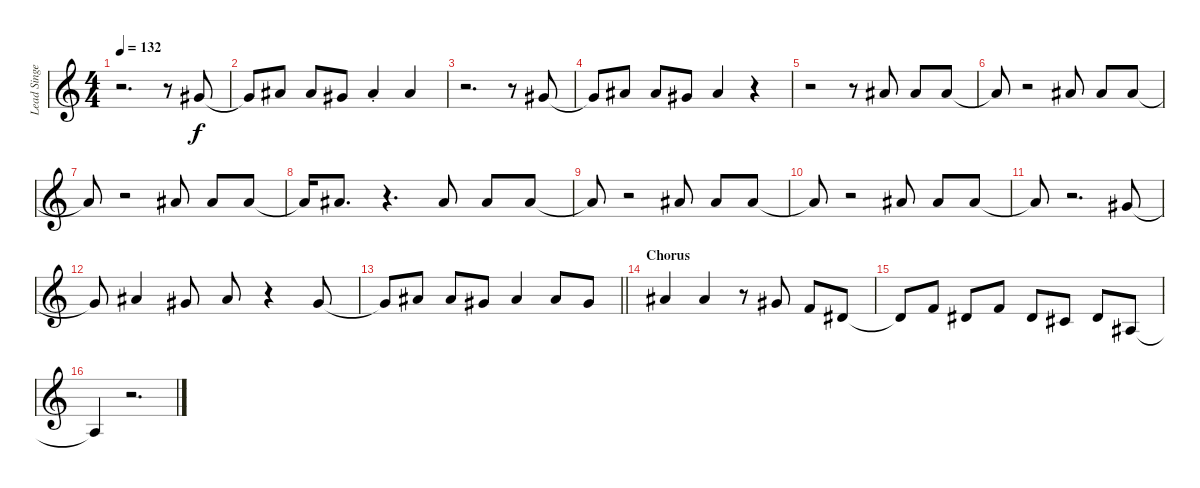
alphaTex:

\track ("Lead Singer (Bon Scott)" "Lead Singe") {instrument lead1square}
\staff {score}
\tuning (E4 B3 G3 D3 A2 E2) {hide}
\ts (4 4)
\tempo 132
\clef g2
\ks c
r.2{d dy f} r.8 4.1.8 |
4.1{t}.8 6.1.8 6.1.8 4.1.8 6.1{st}.4 6.1.4 |
r.2{d} r.8 4.1.8 |
4.1{t}.8 6.1.8 6.1.8 4.1.8 6.1.4 r.4 |
r.2 r.8 6.1.8 6.1.8 6.1.8 |
6.1{t}.8 r.2 6.1.8 6.1.8 6.1.8 |
6.1{t}.8 r.2 6.1.8 6.1.8 6.1.8 |
6.1{t}.16 6.1.8{d} r.4{d} 6.1.8 6.1.8 6.1.8 |
6.1{t}.8 r.2 6.1.8 6.1.8 6.1.8 |
6.1{t}.8 r.2 6.1.8 6.1.8 6.1.8 |
6.1{t}.8 r.2{d} 4.1.8 |
4.1{t}.8 6.1.4 4.1.8 6.1.8 r.4 4.1.8 |
\barLineRight lightlight
4.1{t}.8 6.1.8 6.1.8 4.1.8 6.1.4 6.1.8 4.1.8 |
\section ("" "Chorus")
6.1.4 6.1.4 r.8 4.1.8 6.2.8 4.2.8 |
4.2{t}.8 6.2.8 4.2.8 6.2.8 4.2.8 2.2.8 4.2.8 3.3.8 |
3.3{t}.4 r.2{d}
